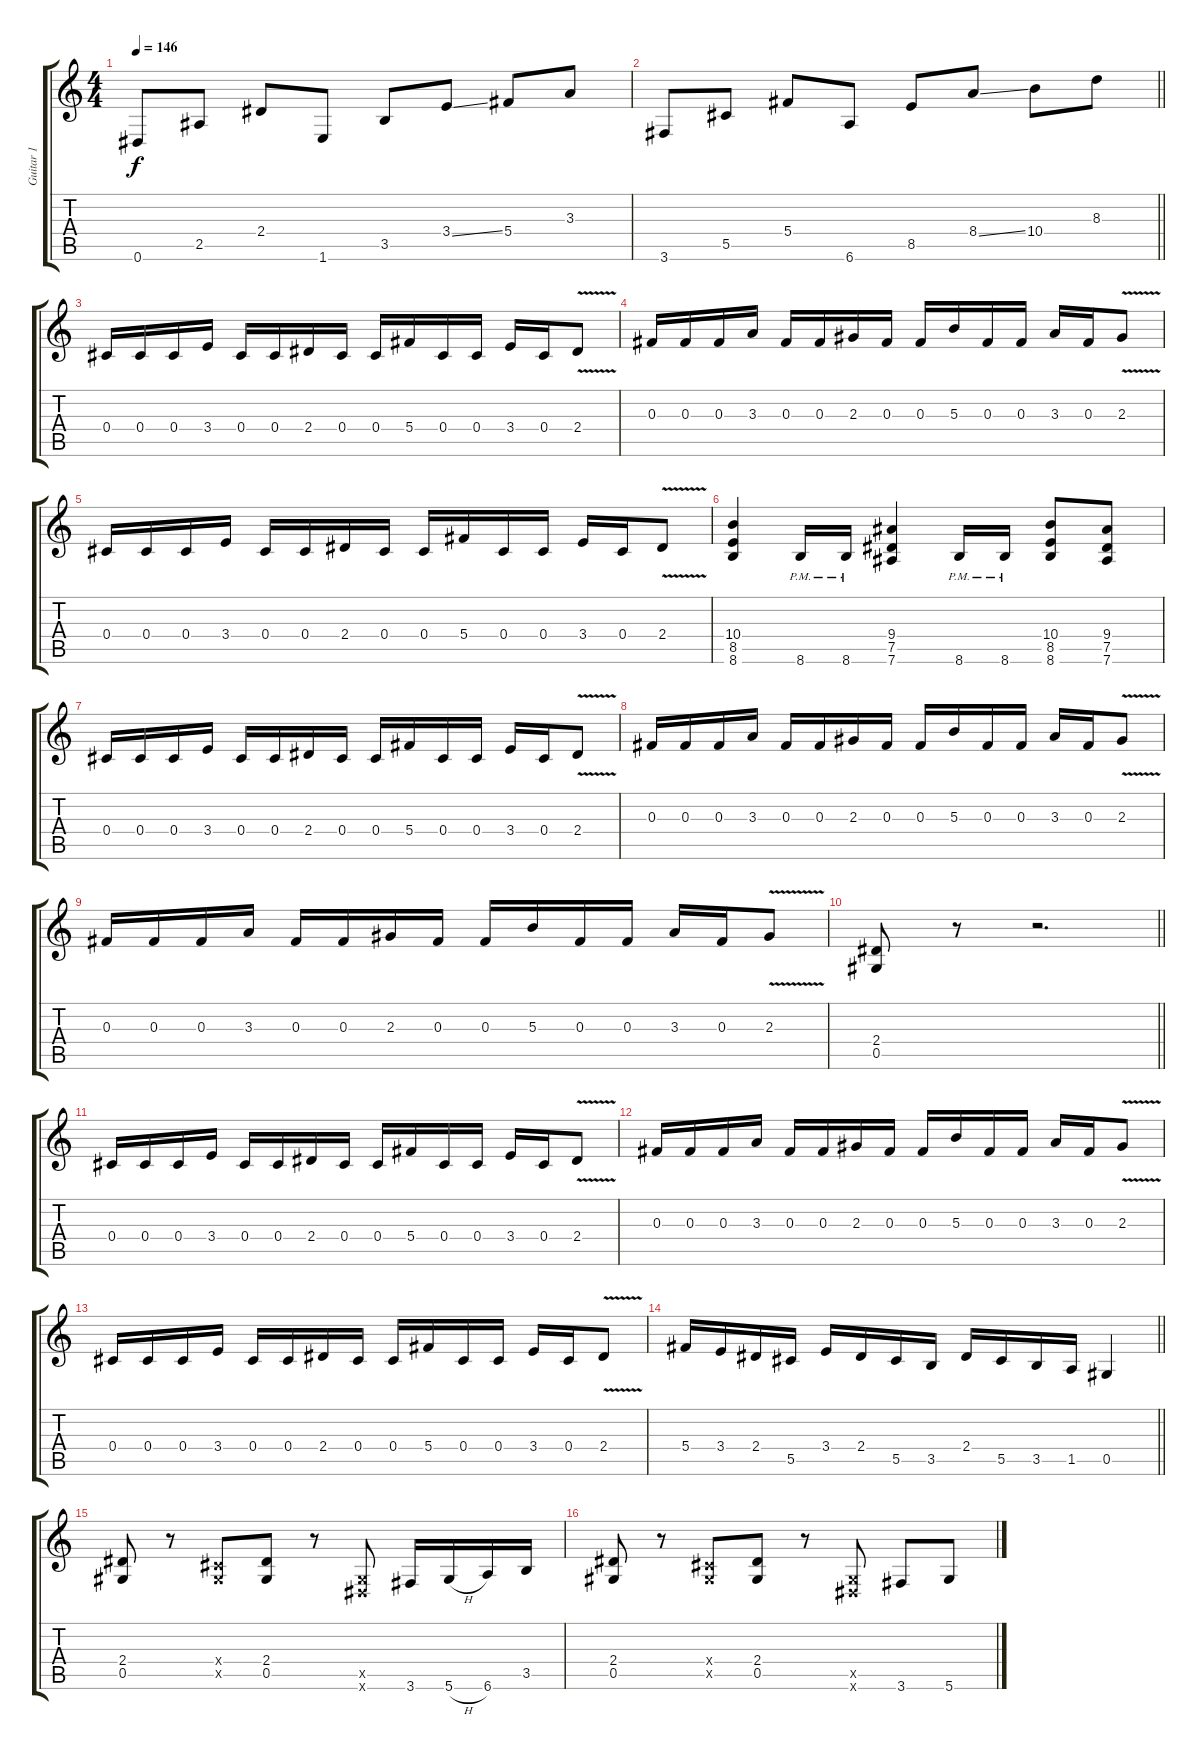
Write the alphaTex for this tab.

\track ("Guitar 1" "Guitar 1") {instrument overdrivenguitar}
\staff {score tabs}
\tuning (Eb4 Bb3 Gb3 Db3 Ab2 Eb2) {hide}
\ts (4 4)
\tempo 146
\clef g2
\ks c
0.6.8{dy f} 2.5.8 2.4.8 1.6.8 3.5.8 3.4{ss}.8 5.4.8 3.3.8 |
\barLineRight lightlight
3.6.8 5.5.8 5.4.8 6.6.8 8.5.8 8.4{ss}.8 10.4.8 8.3.8 |
\section ("" "")
0.4.16 0.4.16 0.4.16 3.4.16 0.4.16 0.4.16 2.4.16 0.4.16 0.4.16 5.4.16 0.4.16 0.4.16 3.4.16 0.4.16 2.4{v}.8 |
0.3.16 0.3.16 0.3.16 3.3.16 0.3.16 0.3.16 2.3.16 0.3.16 0.3.16 5.3.16 0.3.16 0.3.16 3.3.16 0.3.16 2.3{v}.8 |
0.4.16 0.4.16 0.4.16 3.4.16 0.4.16 0.4.16 2.4.16 0.4.16 0.4.16 5.4.16 0.4.16 0.4.16 3.4.16 0.4.16 2.4{v}.8 |
(10.4 8.5 8.6).4 8.6{pm}.16 8.6{pm}.16 (9.4 7.5 7.6).4 8.6{pm}.16 8.6{pm}.16 (10.4 8.5 8.6).8 (9.4 7.5 7.6).8 |
0.4.16 0.4.16 0.4.16 3.4.16 0.4.16 0.4.16 2.4.16 0.4.16 0.4.16 5.4.16 0.4.16 0.4.16 3.4.16 0.4.16 2.4{v}.8 |
0.3.16 0.3.16 0.3.16 3.3.16 0.3.16 0.3.16 2.3.16 0.3.16 0.3.16 5.3.16 0.3.16 0.3.16 3.3.16 0.3.16 2.3{v}.8 |
0.3.16 0.3.16 0.3.16 3.3.16 0.3.16 0.3.16 2.3.16 0.3.16 0.3.16 5.3.16 0.3.16 0.3.16 3.3.16 0.3.16 2.3{v}.8 |
\barLineRight lightlight
(2.4 0.5).8 r.8 r.2{d} |
\section ("" "")
0.4.16 0.4.16 0.4.16 3.4.16 0.4.16 0.4.16 2.4.16 0.4.16 0.4.16 5.4.16 0.4.16 0.4.16 3.4.16 0.4.16 2.4{v}.8 |
0.3.16 0.3.16 0.3.16 3.3.16 0.3.16 0.3.16 2.3.16 0.3.16 0.3.16 5.3.16 0.3.16 0.3.16 3.3.16 0.3.16 2.3{v}.8 |
0.4.16 0.4.16 0.4.16 3.4.16 0.4.16 0.4.16 2.4.16 0.4.16 0.4.16 5.4.16 0.4.16 0.4.16 3.4.16 0.4.16 2.4{v}.8 |
\barLineRight lightlight
5.4.16 3.4.16 2.4.16 5.5.16 3.4.16 2.4.16 5.5.16 3.5.16 2.4.16 5.5.16 3.5.16 1.5.16 0.5.4 |
\section ("" "")
(2.4 0.5).8 r.8 (0.4{x} 0.5{x}).8 (2.4 0.5).8 r.8 (0.5{x} 0.6{x}).8 3.6.16 5.6{h}.16 6.6.16 3.5.16 |
(2.4 0.5).8 r.8 (0.4{x} 0.5{x}).8 (2.4 0.5).8 r.8 (0.5{x} 0.6{x}).8 3.6.8 5.6.8
